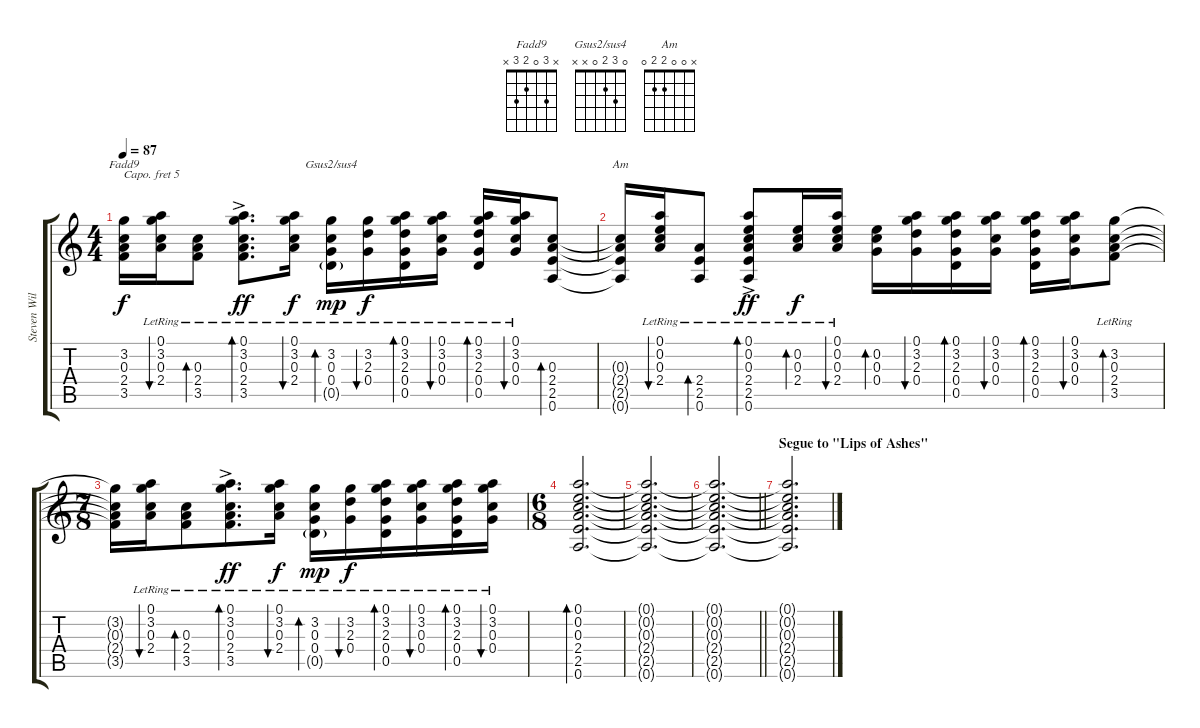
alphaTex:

\track ("Steven Wilson Clean Gtr. L" "Steven Wil") {instrument electricguitarclean}
\staff {score tabs}
\capo 5
\tuning (E4 B3 G3 D3 A2 E2) {hide}
\chord ("Fadd9" x 3 0 2 3 x)
\chord ("Gsus2/sus4" 0 3 2 0 x x)
\chord ("Am" x 0 0 2 2 0)
\ts (4 4)
\tempo 87
\clef g2
\ks aminor
(3.2{t} 0.3{t} 2.4{t} 3.5{t}).16{ch "Fadd9" dy f} (0.1{lr} 3.2{lr} 0.3{lr} 2.4{lr}).16{bu 30} (0.3{lr} 2.4{lr} 3.5{lr}).8{bd 30} (0.1{ac lr} 3.2{ac lr} 0.3{ac lr} 2.4{ac lr} 3.5{ac lr}).8{d bd 30 dy ff} (0.1{lr} 3.2{lr} 0.3{lr} 2.4{lr}).16{bu 30 dy f} (3.2{lr} 0.3{lr} 0.4{lr} 0.5{g}).16{bd 30 ch "Gsus2/sus4" dy mp} (3.2{lr} 2.3{lr} 0.4{lr}).16{bu 30 dy f} (0.1{lr} 3.2{lr} 2.3{lr} 0.4{lr} 0.5{lr}).16{bd 30} (0.1{lr} 3.2{lr} 0.3{lr} 0.4{lr}).16{bu 30} (0.1{lr} 3.2{lr} 2.3{lr} 0.4{lr} 0.5{lr}).16{bd 30} (0.1{lr} 3.2{lr} 0.3{lr} 0.4{lr}).16{bu 30} (0.3 2.4 2.5 0.6).8{bd 30} |
(0.3{t} 2.4{t} 2.5{t} 0.6{t}).16{ch "Am"} (0.1{lr} 0.2{lr} 0.3{lr} 2.4{lr}).16{bu 30} (2.4{lr} 2.5{lr} 0.6{lr}).8{bd 30} (0.1{ac lr} 0.2{ac lr} 0.3{ac lr} 2.4{ac lr} 2.5{ac lr} 0.6{ac lr}).8{bd 30 dy ff} (0.2{lr} 0.3{lr} 2.4{lr}).16{bd 30 dy f} (0.1{lr} 0.2{lr} 0.3{lr} 2.4{lr}).16{bu 30} (0.2 0.3 0.4).16{bd 30} (0.1 3.2 2.3 0.4).16{bu 30} (0.1 3.2 2.3 0.4 0.5).16{bd 30} (0.1 3.2 0.3 0.4).16{bu 30} (0.1 3.2 2.3 0.4 0.5).16{bd 30} (0.1 3.2 0.3 0.4).16{bu 30} (3.2{lr} 0.3{lr} 2.4{lr} 3.5{lr}).8{bd 30} |
\ts (7 8)
(3.2{t} 0.3{t} 2.4{t} 3.5{t}).16 (0.1{lr} 3.2{lr} 0.3{lr} 2.4{lr}).16{bu 30} (0.3{lr} 2.4{lr} 3.5{lr}).8{bd 30} (0.1{ac lr} 3.2{ac lr} 0.3{ac lr} 2.4{ac lr} 3.5{ac lr}).8{d bd 30 dy ff} (0.1{lr} 3.2{lr} 0.3{lr} 2.4{lr}).16{bu 30 dy f} (3.2{lr} 0.3{lr} 0.4{lr} 0.5{g}).16{bd 30 dy mp} (3.2{lr} 2.3{lr} 0.4{lr}).16{bu 30 dy f} (0.1{lr} 3.2{lr} 2.3{lr} 0.4{lr} 0.5{lr}).16{bd 30} (0.1{lr} 3.2{lr} 0.3{lr} 0.4{lr}).16{bu 30} (0.1{lr} 3.2{lr} 2.3{lr} 0.4{lr} 0.5{lr}).16{bd 30} (0.1{lr} 3.2{lr} 0.3{lr} 0.4{lr}).16{bu 30} |
\ts (6 8)
(0.1 0.2 0.3 2.4 2.5 0.6).2{d bd 30} |
(0.1{t} 0.2{t} 0.3{t} 2.4{t} 2.5{t} 0.6{t}).2{d} |
\barLineRight lightlight
(0.1{t} 0.2{t} 0.3{t} 2.4{t} 2.5{t} 0.6{t}).2{d volume 0} |
\section ("" "Segue to \"Lips of Ashes\"")
(0.1{t} 0.2{t} 0.3{t} 2.4{t} 2.5{t} 0.6{t}).2{d}
